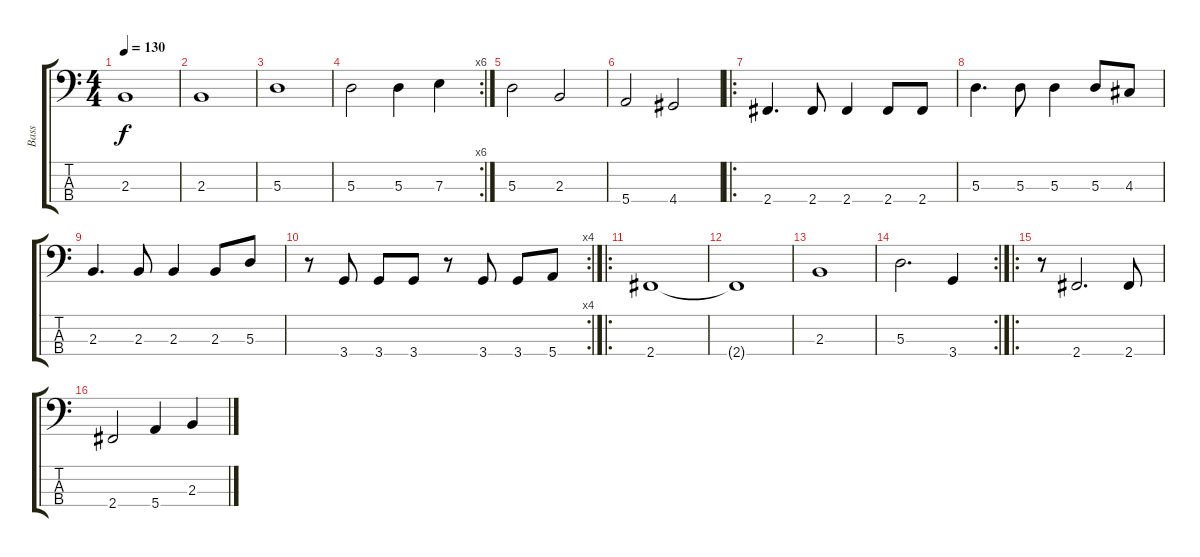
\track ("Bass" "Bass") {instrument electricbasspick}
\staff {score tabs}
\tuning (G2 D2 A1 E1) {hide}
\ts (4 4)
\tempo 130
\clef f4
\ks c
2.3.1{dy f} |
2.3.1 |
5.3.1 |
\rc 6
5.3.2 5.3.4 7.3.4 |
5.3.2 2.3.2 |
5.4.2 4.4.2 |
\ro
2.4.4{d} 2.4.8 2.4.4 2.4.8 2.4.8 |
5.3.4{d} 5.3.8 5.3.4 5.3.8 4.3.8 |
2.3.4{d} 2.3.8 2.3.4 2.3.8 5.3.8 |
\rc 4
r.8 3.4.8 3.4.8 3.4.8 r.8 3.4.8 3.4.8 5.4.8 |
\ro
2.4.1 |
2.4{t}.1 |
2.3.1 |
\rc 2
5.3.2{d} 3.4.4 |
\ro
r.8 2.4.2{d} 2.4.8 |
2.4.2 5.4.4 2.3.4
